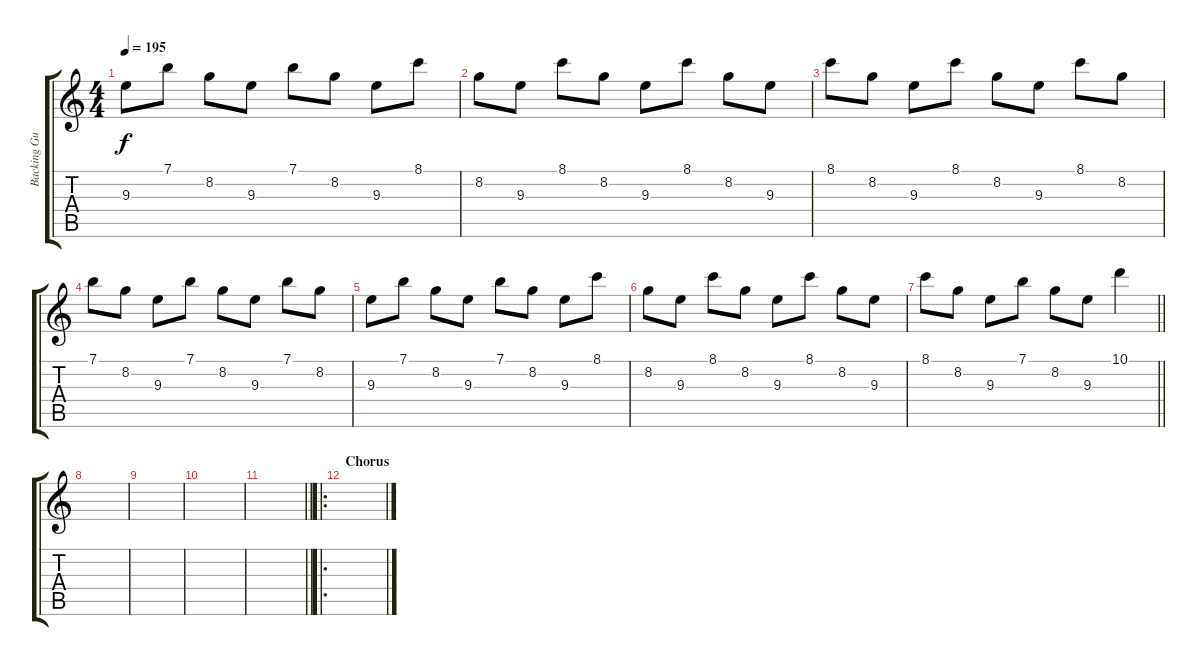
\track ("Backing Guitar" "Backing Gu") {instrument distortionguitar}
\staff {score tabs}
\tuning (E4 B3 G3 D3 A2 D2) {hide}
\ts (4 4)
\tempo 195
\clef g2
\ks c
9.3.8{dy f} 7.1.8 8.2.8 9.3.8 7.1.8 8.2.8 9.3.8 8.1.8 |
8.2.8 9.3.8 8.1.8 8.2.8 9.3.8 8.1.8 8.2.8 9.3.8 |
8.1.8 8.2.8 9.3.8 8.1.8 8.2.8 9.3.8 8.1.8 8.2.8 |
7.1.8 8.2.8 9.3.8 7.1.8 8.2.8 9.3.8 7.1.8 8.2.8 |
9.3.8 7.1.8 8.2.8 9.3.8 7.1.8 8.2.8 9.3.8 8.1.8 |
8.2.8 9.3.8 8.1.8 8.2.8 9.3.8 8.1.8 8.2.8 9.3.8 |
\barLineRight lightlight
8.1.8 8.2.8 9.3.8 7.1.8 8.2.8 9.3.8 10.1.4 |
|
|
|
\barLineRight lightlight
|
\ro
\section ("" "Chorus")
